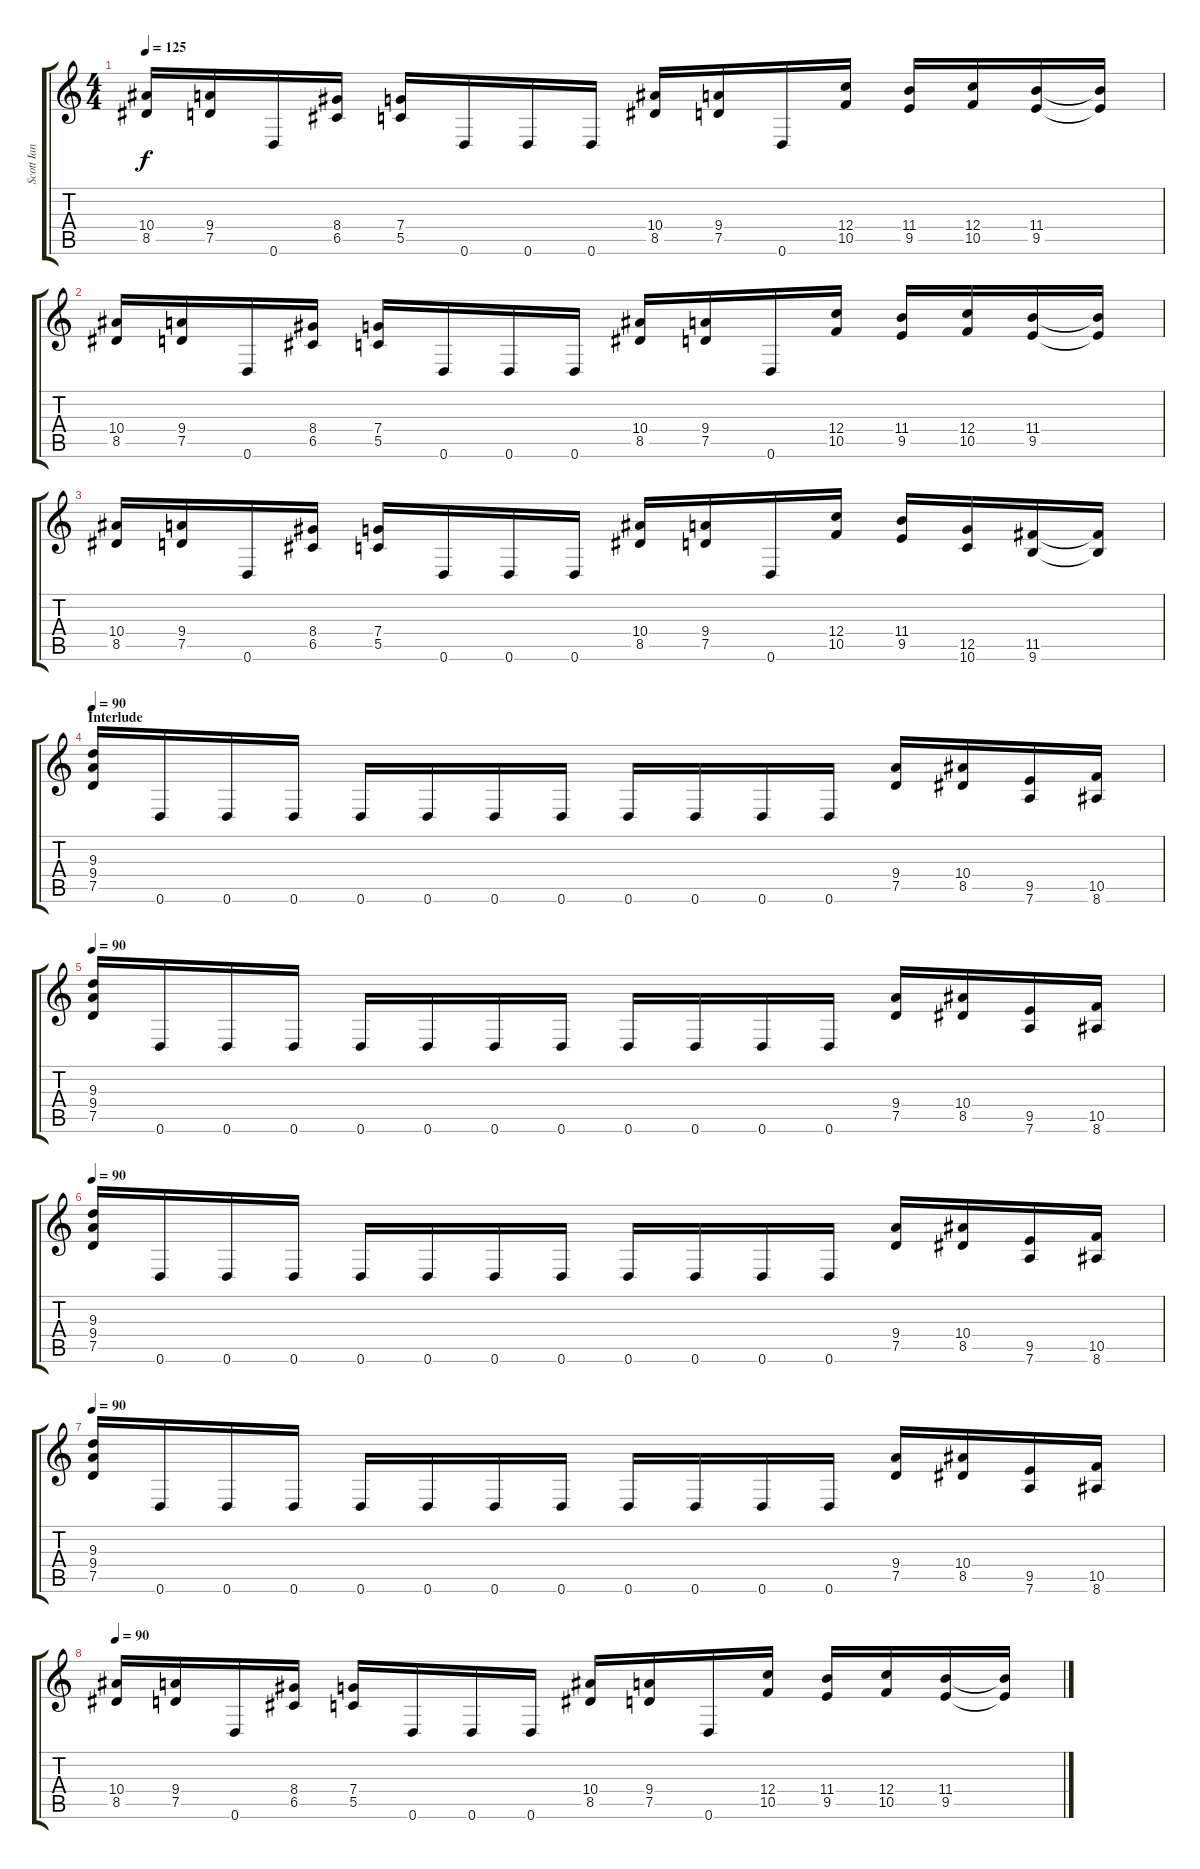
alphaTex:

\track ("Scott Ian (Rhytm)" "Scott Ian ") {instrument distortionguitar}
\staff {score tabs}
\tuning (D4 A3 F3 C3 G2 D2) {hide}
\ts (4 4)
\tempo 125
\clef g2
\ks c
(10.4 8.5).16{dy f} (9.4 7.5).16 0.6.16 (8.4 6.5).16 (7.4 5.5).16 0.6.16 0.6.16 0.6.16 (10.4 8.5).16 (9.4 7.5).16 0.6.16 (12.4 10.5).16 (11.4 9.5).16 (12.4 10.5).16 (11.4 9.5).16 (11.4{t} 9.5{t}).16 |
(10.4 8.5).16 (9.4 7.5).16 0.6.16 (8.4 6.5).16 (7.4 5.5).16 0.6.16 0.6.16 0.6.16 (10.4 8.5).16 (9.4 7.5).16 0.6.16 (12.4 10.5).16 (11.4 9.5).16 (12.4 10.5).16 (11.4 9.5).16 (11.4{t} 9.5{t}).16 |
(10.4 8.5).16 (9.4 7.5).16 0.6.16 (8.4 6.5).16 (7.4 5.5).16 0.6.16 0.6.16 0.6.16 (10.4 8.5).16 (9.4 7.5).16 0.6.16 (12.4 10.5).16 (11.4 9.5).16 (12.5 10.6).16 (11.5 9.6).16 (11.5{t} 9.6{t}).16 |
\section ("" "Interlude")
\tempo 90
(9.3 9.4 7.5).16 0.6.16 0.6.16 0.6.16 0.6.16 0.6.16 0.6.16 0.6.16 0.6.16 0.6.16 0.6.16 0.6.16 (9.4 7.5).16 (10.4 8.5).16 (9.5 7.6).16 (10.5 8.6).16 |
\tempo 90
(9.3 9.4 7.5).16 0.6.16 0.6.16 0.6.16 0.6.16 0.6.16 0.6.16 0.6.16 0.6.16 0.6.16 0.6.16 0.6.16 (9.4 7.5).16 (10.4 8.5).16 (9.5 7.6).16 (10.5 8.6).16 |
\tempo 90
(9.3 9.4 7.5).16 0.6.16 0.6.16 0.6.16 0.6.16 0.6.16 0.6.16 0.6.16 0.6.16 0.6.16 0.6.16 0.6.16 (9.4 7.5).16 (10.4 8.5).16 (9.5 7.6).16 (10.5 8.6).16 |
\tempo 90
(9.3 9.4 7.5).16 0.6.16 0.6.16 0.6.16 0.6.16 0.6.16 0.6.16 0.6.16 0.6.16 0.6.16 0.6.16 0.6.16 (9.4 7.5).16 (10.4 8.5).16 (9.5 7.6).16 (10.5 8.6).16 |
\tempo 90
(10.4 8.5).16 (9.4 7.5).16 0.6.16 (8.4 6.5).16 (7.4 5.5).16 0.6.16 0.6.16 0.6.16 (10.4 8.5).16 (9.4 7.5).16 0.6.16 (12.4 10.5).16 (11.4 9.5).16 (12.4 10.5).16 (11.4 9.5).16 (11.4{t} 9.5{t}).16
